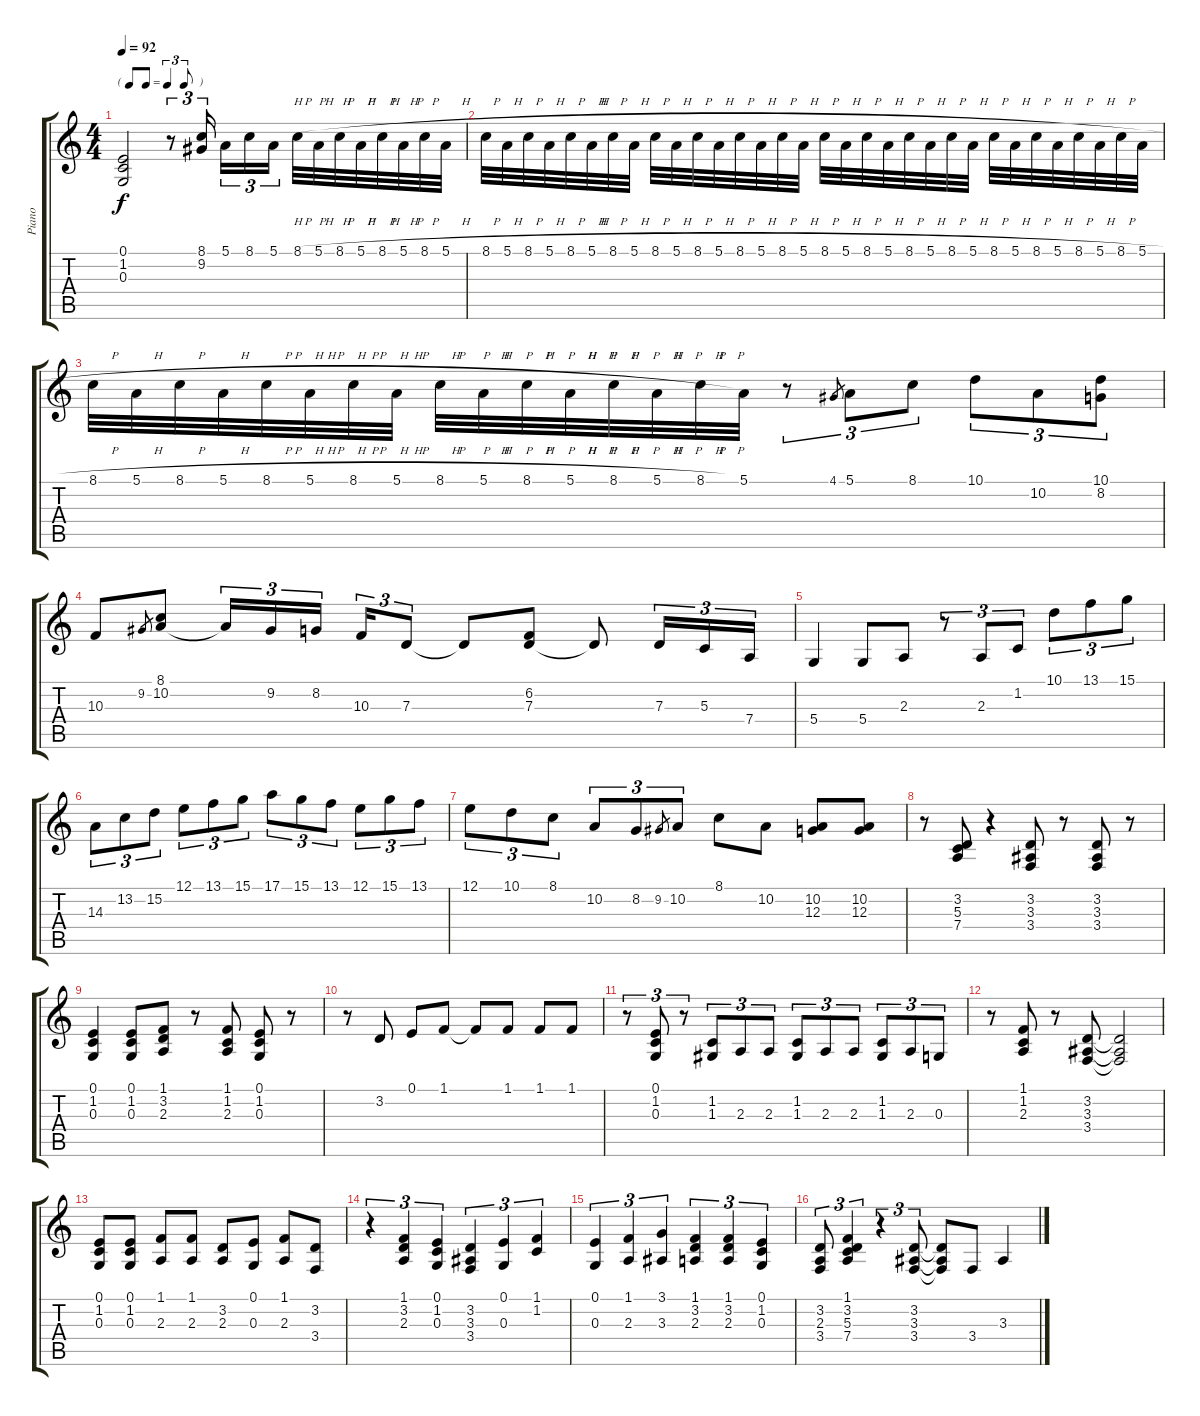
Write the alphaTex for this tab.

\track ("Piano" "Piano") {instrument acousticgrandpiano}
\staff {score tabs}
\tuning (E4 B3 G3 D3 A2 E2) {hide}
\ts (4 4)
\tf triplet8th
\tempo 92
\clef g2
\ks c
(0.1 1.2 0.3).2{dy f} r.8{tu (3 2)} (8.1 9.2).16{tu (3 2)} 5.1.16{tu (3 2)} 8.1.16{tu (3 2)} 5.1.16{tu (3 2)} 8.1{h}.32 5.1{h}.32 8.1{h}.32 5.1{h}.32 8.1{h}.32 5.1{h}.32 8.1{h}.32 5.1{h}.32 |
8.1{h}.32 5.1{h}.32 8.1{h}.32 5.1{h}.32 8.1{h}.32 5.1{h}.32 8.1{h}.32 5.1{h}.32 8.1{h}.32 5.1{h}.32 8.1{h}.32 5.1{h}.32 8.1{h}.32 5.1{h}.32 8.1{h}.32 5.1{h}.32 8.1{h}.32 5.1{h}.32 8.1{h}.32 5.1{h}.32 8.1{h}.32 5.1{h}.32 8.1{h}.32 5.1{h}.32 8.1{h}.32 5.1{h}.32 8.1{h}.32 5.1{h}.32 8.1{h}.32 5.1{h}.32 8.1{h}.32 5.1{h}.32 |
8.1{h}.32 5.1{h}.32 8.1{h}.32 5.1{h}.32 8.1{h}.32 5.1{h}.32 8.1{h}.32 5.1{h}.32 8.1{h}.32 5.1{h}.32 8.1{h}.32 5.1{h}.32 8.1{h}.32 5.1{h}.32 8.1{h}.32 5.1.32 r.8{tu (3 2)} 4.1.8{gr} 5.1.8{tu (3 2)} 8.1.8{tu (3 2)} 10.1.8{tu (3 2)} 10.2.8{tu (3 2)} (10.1 8.2).8{tu (3 2)} |
10.3.8 9.2.8{gr} (8.1 10.2).8 10.2{t}.16{tu (3 2)} 9.2.16{tu (3 2)} 8.2.16{tu (3 2)} 10.3.16{tu (3 2)} 7.3.8{tu (3 2)} 7.3{t}.8 (6.2 7.3).8 7.3{t}.8 7.3.16{tu (3 2)} 5.3.16{tu (3 2)} 7.4.16{tu (3 2)} |
5.4.4 5.4.8 2.3.8 r.8{tu (3 2)} 2.3.8{tu (3 2)} 1.2.8{tu (3 2)} 10.1.8{tu (3 2)} 13.1.8{tu (3 2)} 15.1.8{tu (3 2)} |
14.3.8{tu (3 2)} 13.2.8{tu (3 2)} 15.2.8{tu (3 2)} 12.1.8{tu (3 2)} 13.1.8{tu (3 2)} 15.1.8{tu (3 2)} 17.1.8{tu (3 2)} 15.1.8{tu (3 2)} 13.1.8{tu (3 2)} 12.1.8{tu (3 2)} 15.1.8{tu (3 2)} 13.1.8{tu (3 2)} |
12.1.8{tu (3 2)} 10.1.8{tu (3 2)} 8.1.8{tu (3 2)} 10.2.8{tu (3 2)} 8.2.8{tu (3 2)} 9.2.8{gr} 10.2.8{tu (3 2)} 8.1.8 10.2.8 (10.2 12.3).8 (10.2 12.3).8 |
r.8 (3.2 5.3 7.4).8 r.4 (3.2 3.3 3.4).8 r.8 (3.2 3.3 3.4).8 r.8 |
(0.1 1.2 0.3).4 (0.1 1.2 0.3).8 (1.1 3.2 2.3).8 r.8 (1.1 1.2 2.3).8 (0.1 1.2 0.3).8 r.8 |
r.8 3.2.8 0.1.8 1.1.8 1.1{t}.8 1.1.8 1.1.8 1.1.8 |
r.8{tu (3 2)} (0.1 1.2 0.3).8{tu (3 2)} r.8{tu (3 2)} (1.2 1.3).8{tu (3 2)} 2.3.8{tu (3 2)} 2.3.8{tu (3 2)} (1.2 1.3).8{tu (3 2)} 2.3.8{tu (3 2)} 2.3.8{tu (3 2)} (1.2 1.3).8{tu (3 2)} 2.3.8{tu (3 2)} 0.3.8{tu (3 2)} |
r.8 (1.1 1.2 2.3).8 r.8 (3.2 3.3 3.4).8 (3.2{t} 3.3{t} 3.4{t}).2 |
(0.1 1.2 0.3).8 (0.1 1.2 0.3).8 (1.1 2.3).8 (1.1 2.3).8 (3.2 2.3).8 (0.1 0.3).8 (1.1 2.3).8 (3.2 3.4).8 |
r.4{tu (3 2)} (1.1 3.2 2.3).4{tu (3 2)} (0.1 1.2 0.3).4{tu (3 2)} (3.2 3.3 3.4).4{tu (3 2)} (0.1 0.3).4{tu (3 2)} (1.1 1.2).4{tu (3 2)} |
(0.1 0.3).4{tu (3 2)} (1.1 2.3).4{tu (3 2)} (3.1 3.3).4{tu (3 2)} (1.1 3.2 2.3).4{tu (3 2)} (1.1 3.2 2.3).4{tu (3 2)} (0.1 1.2 0.3).4{tu (3 2)} |
(3.2 2.3 3.4).8{tu (3 2)} (1.1 3.2 5.3 7.4).4{tu (3 2)} r.4{tu (3 2)} (3.2 3.3 3.4).8{tu (3 2)} (3.2{t} 3.3{t} 3.4{t}).8 3.4.8 3.3.4
